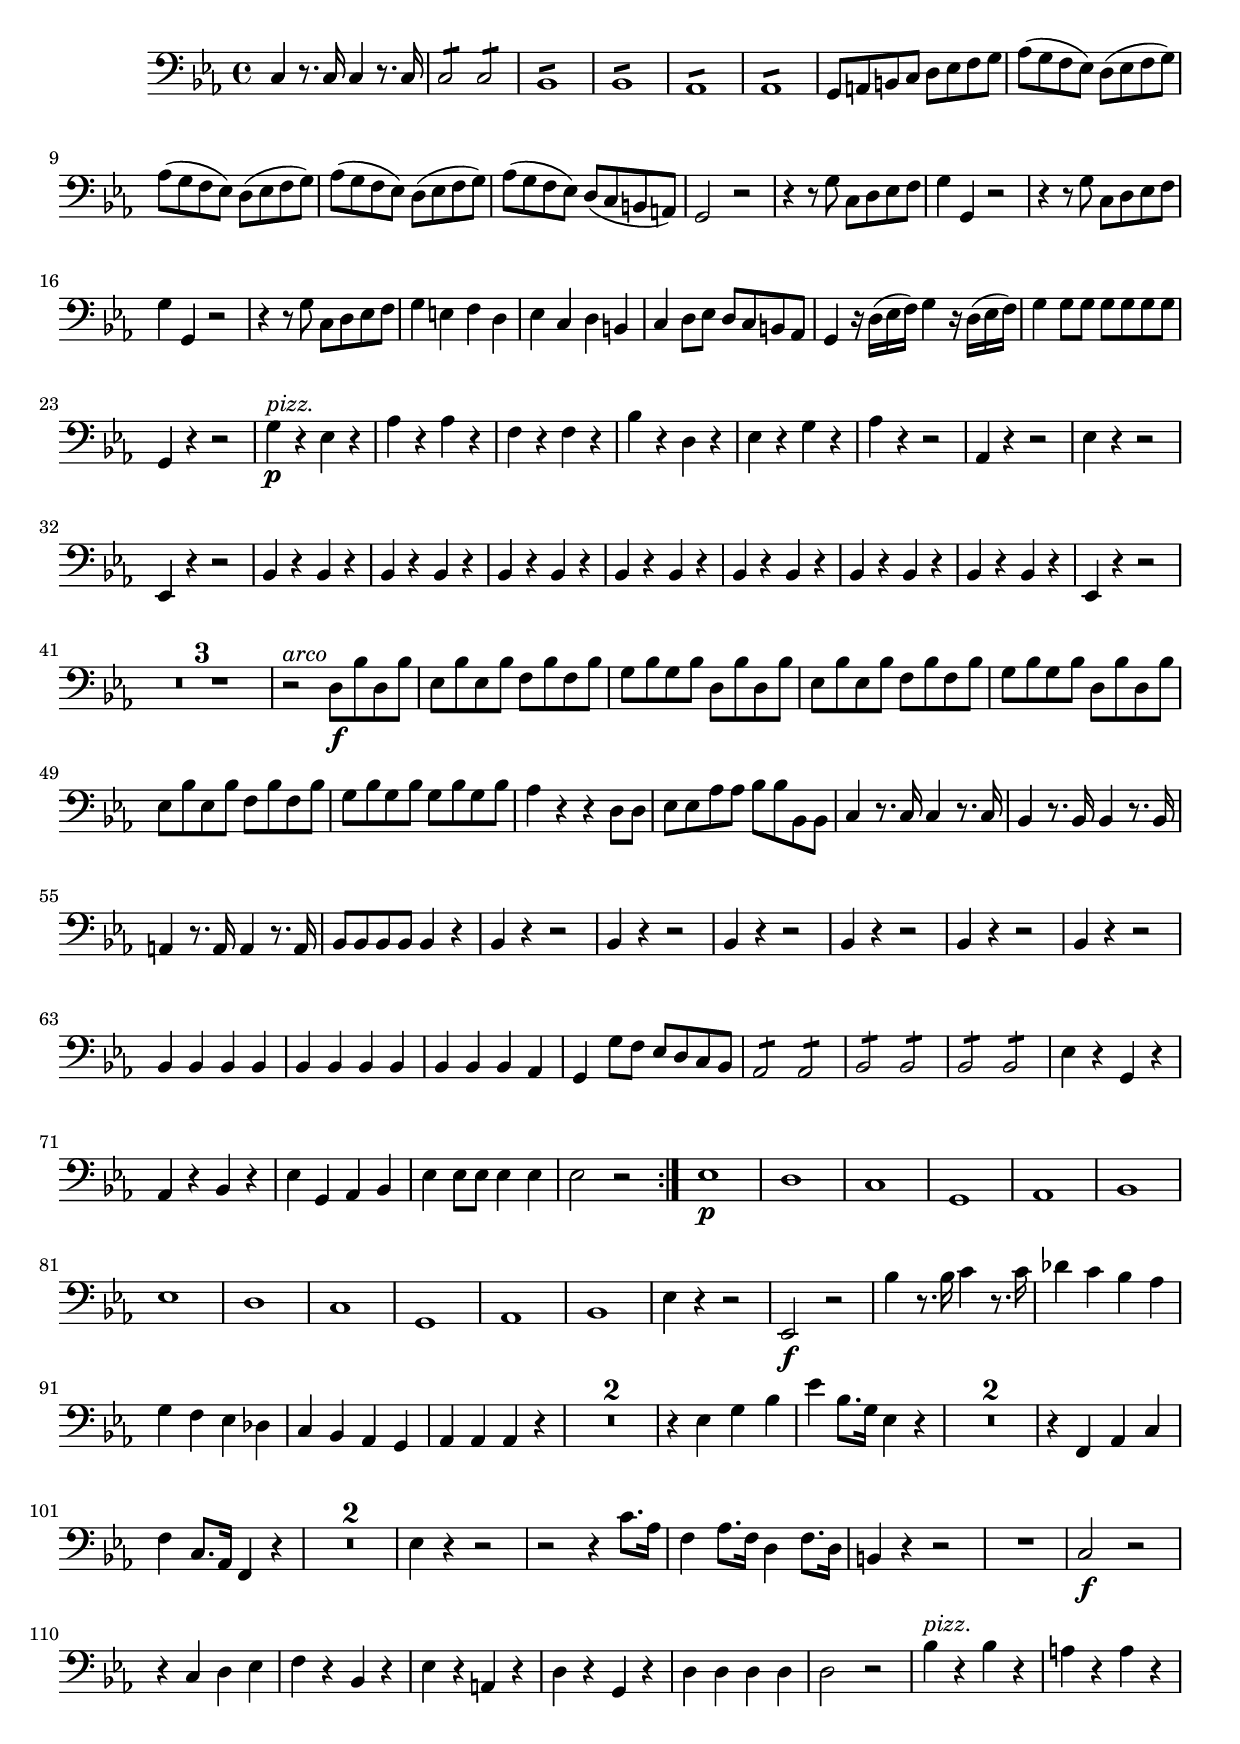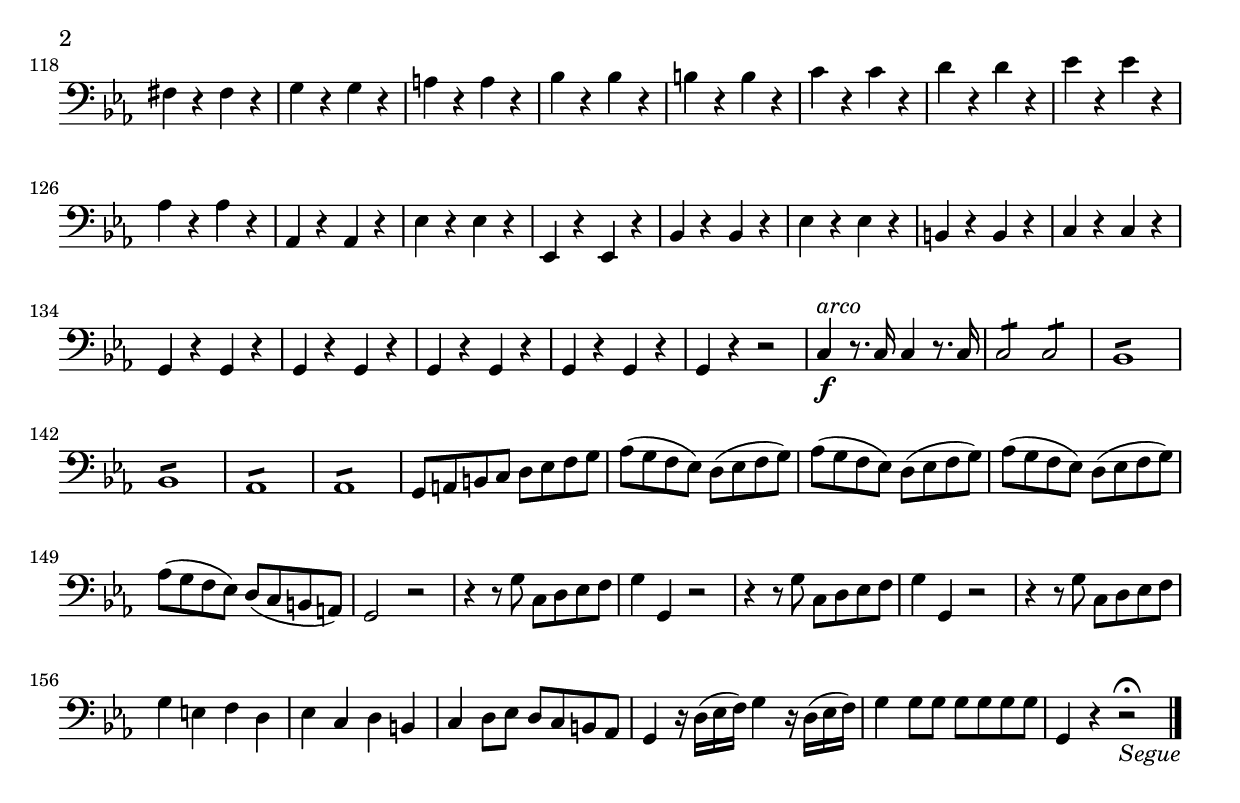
\version "2.16.0"      %Gossec - Symphonie mi bémol
                        %Basse - 2ème mvt
\relative c{
\clef bass
\key ees \major
\time 4/4




c4 r8. c16 c4 r8. c16
c2:8 c:
bes1:8
bes:
aes:
aes:
g8 a b c d ees f g
\repeat unfold 3 {aes( g f ees) d( ees f g)}
%
%
aes( g f ees) d( c b a)
g2 r
r4 r8 g' c, d ees f
g4 g, r2
r4 r8 g' c, d ees f
g4 g, r2
r4 r8 g' c, d ees f
g4 e f d
ees c d b
c d8 ees d c b aes
g4 r16 d'( ees f) g4 r16 d( ees f)
g4 g8 g g g g g
g,4 r r2
g'4\p^\markup{\italic "pizz."} r ees r
aes r aes r
f r f r
bes r d, r
ees r g r
aes r r2
aes,4 r r2
ees'4 r r2
ees,4 r r2
bes'4 r \repeat unfold 13 {bes r}
%
%
%
%
%
%
ees,4 r r2
\set Score.skipBars = ##t R1 * 3 
%
%
r2^\markup{\italic "arco"} d'8\f bes' d, bes'   % mesures 45 à 49, simile mesure 44 (non écrit sur SIEBER)
ees, bes' ees, bes' f  bes f bes
g bes g bes d, bes' d, bes'
ees, bes' ees, bes' f bes f bes
g bes g bes d, bes' d, bes'
ees, bes' ees, bes' f bes f bes
g bes g bes g bes g bes
aes4 r r d,8 d
ees ees aes aes bes bes bes, bes
c4 r8. c16 c4 r8. c16
bes4 r8. bes16 bes4 r8. bes16
a4 r8. a16 a4 r8. a16
bes8 bes bes bes bes4 r
\repeat unfold 6 {bes4 r r2}
%
%
%
%
%
bes4 bes bes bes
bes bes bes bes
bes bes bes aes
g g'8 f ees d c bes
aes2:8 aes:
bes: bes:
bes: bes:
ees4 r g, r
aes r bes r
ees g, aes bes
ees ees8 ees ees4 ees 
ees2 r \bar ":|"
ees1\p 
d
c
g
aes
bes
ees
d
c
g
aes
bes
ees4 r r2
ees,\f r
bes''4 r8. bes16 c4 r8. c16
des4 c bes aes
g f ees des
c bes aes g
aes aes aes r
\set Score.skipBars = ##t R1 * 2 
%
r4 ees' g bes
ees bes8. g16 es4 r
\set Score.skipBars = ##t R1 * 2 
%
r4 f, aes c
f c8. aes16 f4 r
\set Score.skipBars = ##t R1 * 2 
%
ees'4 r r2
r r4 c'8. aes16
f4 aes8. f16 d4 f8. d16
b4 r r2
R1
c2\f r
r4 c d ees
f r bes, r
ees r a, r
d r g, r
d' d d d
d2 r
bes'4^\markup{\italic "pizz."} r bes r
a r a r
fis r fis r
g r g r
a r a r
bes r bes r
b r b r
c r c r
d r d r
ees r ees r
aes, r aes r
aes, r aes r
ees' r ees r 
ees, r ees r
bes' r bes r
ees r ees r
b r b r
c r c r
\repeat unfold 4 {g r g r}
%
%
%
g r r2
c4\f^\markup{\italic "arco"} r8. c16 c4 r8. c16
c2:8 c:
bes1:8
bes:
aes:
aes:
g8 a b c d ees f g
\repeat unfold 3 {aes( g f ees) d( ees f g)}
%
%
aes( g f ees) d( c b a)
g2 r
r4 r8 g' c, d ees f
g4 g, r2
r4 r8 g' c, d ees f
g4 g, r2
r4 r8 g' c, d ees f
g4 e f d
ees c d b
c d8 ees d c b aes
g4 r16 d'( ees f) g4 r16 d( ees f)
g4 g8 g g g g g
g,4 r r2^\fermataMarkup_\markup{\italic "Segue"} \bar "|." 
}
